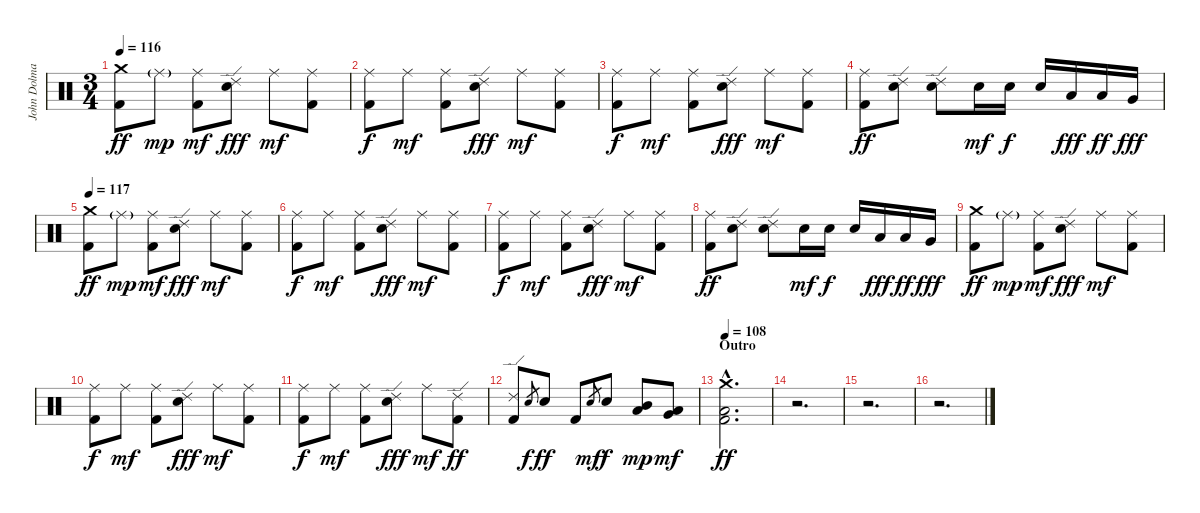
\track ("John Dolmayan" "John Dolma") {instrument percussion}
\staff {score}
\articulation defaults
\ts (3 4)
\tempo 116
\clef neutral
\ks c
("Crash medium (hit)" "Kick (hit) 2").8{dy ff} "Ride (middle)"{g}.8{dy mp} ("Ride (middle)" "Kick (hit) 2").8{dy mf} ("Ride (edge) 2" "Electric Snare (hit)").8{dy fff} "Ride (middle)".8{dy mf} ("Ride (middle)" "Kick (hit) 2").8 |
("Ride (middle)" "Kick (hit) 2").8{dy f} "Ride (middle)".8{dy mf} ("Ride (middle)" "Kick (hit) 2").8 ("Ride (edge) 2" "Electric Snare (hit)").8{dy fff} "Ride (middle)".8{dy mf} ("Ride (middle)" "Kick (hit) 2").8 |
("Ride (middle)" "Kick (hit) 2").8{dy f} "Ride (middle)".8{dy mf} ("Ride (middle)" "Kick (hit) 2").8 ("Ride (edge) 2" "Electric Snare (hit)").8{dy fff} "Ride (middle)".8{dy mf} ("Ride (middle)" "Kick (hit) 2").8 |
("Ride (middle)" "Kick (hit) 2").8{dy ff} ("Ride (edge) 2" "Electric Snare (hit)").8 ("Ride (edge) 2" "Electric Snare (hit)").8 "Electric Snare (hit)".16{dy mf} "Electric Snare (hit)".16{dy f} "Electric Snare (hit)".16 "Low Tom (hit)".16{dy fff} "Low Tom (hit)".16{dy ff} "Very Low Tom (hit)".16{dy fff} |
\tempo 117
("Crash medium (hit)" "Kick (hit) 2").8{dy ff} "Ride (middle)"{g}.8{dy mp} ("Ride (middle)" "Kick (hit) 2").8{dy mf} ("Ride (edge) 2" "Electric Snare (hit)").8{dy fff} "Ride (middle)".8{dy mf} ("Ride (middle)" "Kick (hit) 2").8 |
("Ride (middle)" "Kick (hit) 2").8{dy f} "Ride (middle)".8{dy mf} ("Ride (middle)" "Kick (hit) 2").8 ("Ride (edge) 2" "Electric Snare (hit)").8{dy fff} "Ride (middle)".8{dy mf} ("Ride (middle)" "Kick (hit) 2").8 |
("Ride (middle)" "Kick (hit) 2").8{dy f} "Ride (middle)".8{dy mf} ("Ride (middle)" "Kick (hit) 2").8 ("Ride (edge) 2" "Electric Snare (hit)").8{dy fff} "Ride (middle)".8{dy mf} ("Ride (middle)" "Kick (hit) 2").8 |
("Ride (middle)" "Kick (hit) 2").8{dy ff} ("Ride (edge) 2" "Electric Snare (hit)").8 ("Ride (edge) 2" "Electric Snare (hit)").8 "Electric Snare (hit)".16{dy mf} "Electric Snare (hit)".16{dy f} "Electric Snare (hit)".16 "Low Tom (hit)".16{dy fff} "Low Tom (hit)".16{dy ff} "Very Low Tom (hit)".16{dy fff} |
("Crash medium (hit)" "Kick (hit) 2").8{dy ff} "Ride (middle)"{g}.8{dy mp} ("Ride (middle)" "Kick (hit) 2").8{dy mf} ("Ride (edge) 2" "Electric Snare (hit)").8{dy fff} "Ride (middle)".8{dy mf} ("Ride (middle)" "Kick (hit) 2").8 |
("Ride (middle)" "Kick (hit) 2").8{dy f} "Ride (middle)".8{dy mf} ("Ride (middle)" "Kick (hit) 2").8 ("Ride (edge) 2" "Electric Snare (hit)").8{dy fff} "Ride (middle)".8{dy mf} ("Ride (middle)" "Kick (hit) 2").8 |
("Ride (middle)" "Kick (hit) 2").8{dy f} "Ride (middle)".8{dy mf} ("Ride (middle)" "Kick (hit) 2").8 ("Ride (edge) 2" "Electric Snare (hit)").8{dy fff} "Ride (middle)".8{dy mf} ("Ride (edge) 2" "Kick (hit) 2").8{dy ff} |
("Ride (edge) 2" "Kick (hit) 2").8 "Electric Snare (hit)".8{gr dy f} "Electric Snare (hit)".8{dy ff} "Kick (hit) 2".8 "Snare (hit) 2".8{gr dy mf} "Snare (hit) 2".8{dy f} ("Mid Tom (hit)" "Low Tom (hit)").8{dy mp} ("Low Tom (hit)" "Very Low Tom (hit)").8{dy mf} |
\section ("" "Outro")
\tempo 108
("Crash medium (hit)"{hac} "Low Floor Tom (hit)"{hac} "Kick (hit) 2"{hac}).2{d dy ff} |
r.2{d} |
r.2{d} |
r.2{d}
